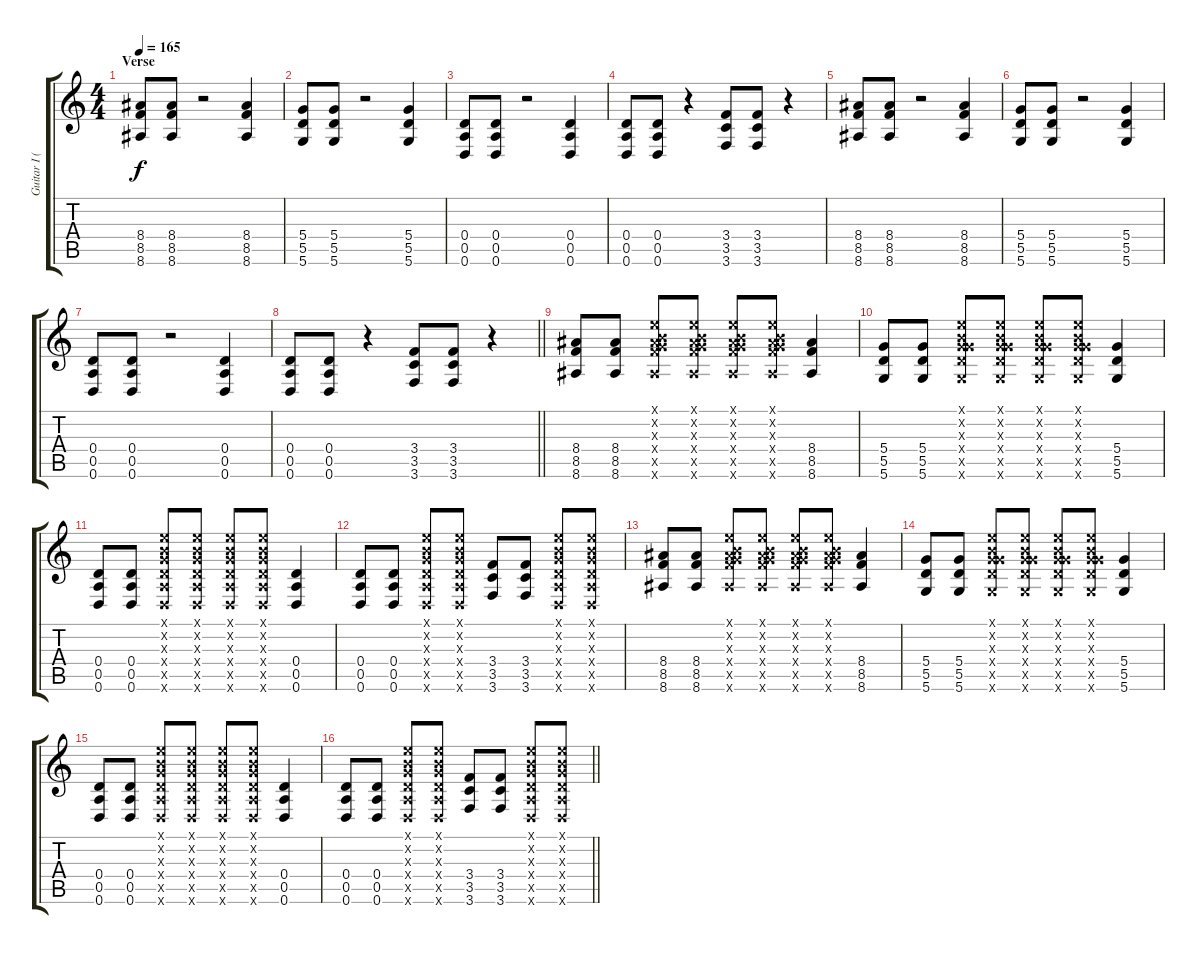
\track ("Guitar I (Right)" "Guitar I (") {instrument overdrivenguitar}
\staff {score tabs}
\tuning (E4 B3 G3 D3 A2 D2) {hide}
\ts (4 4)
\section ("" "Verse")
\tempo 165
\clef g2
\ks c
(8.4 8.5 8.6).8{dy f} (8.4 8.5 8.6).8 r.2 (8.4 8.5 8.6).4 |
(5.4 5.5 5.6).8 (5.4 5.5 5.6).8 r.2 (5.4 5.5 5.6).4 |
(0.4 0.5 0.6).8 (0.4 0.5 0.6).8 r.2 (0.4 0.5 0.6).4 |
(0.4 0.5 0.6).8 (0.4 0.5 0.6).8 r.4 (3.4 3.5 3.6).8 (3.4 3.5 3.6).8 r.4 |
(8.4 8.5 8.6).8 (8.4 8.5 8.6).8 r.2 (8.4 8.5 8.6).4 |
(5.4 5.5 5.6).8 (5.4 5.5 5.6).8 r.2 (5.4 5.5 5.6).4 |
(0.4 0.5 0.6).8 (0.4 0.5 0.6).8 r.2 (0.4 0.5 0.6).4 |
\barLineRight lightlight
(0.4 0.5 0.6).8 (0.4 0.5 0.6).8 r.4 (3.4 3.5 3.6).8 (3.4 3.5 3.6).8 r.4 |
(8.4 8.5 8.6).8 (8.4 8.5 8.6).8 (0.1{x} 0.2{x} 0.3{x} 8.4{x} 8.5{x} 8.6{x}).8 (0.1{x} 0.2{x} 0.3{x} 8.4{x} 8.5{x} 8.6{x}).8 (0.1{x} 0.2{x} 0.3{x} 8.4{x} 8.5{x} 8.6{x}).8 (0.1{x} 0.2{x} 0.3{x} 8.4{x} 8.5{x} 8.6{x}).8 (8.4 8.5 8.6).4 |
(5.4 5.5 5.6).8 (5.4 5.5 5.6).8 (0.1{x} 0.2{x} 0.3{x} 5.4{x} 5.5{x} 5.6{x}).8 (0.1{x} 0.2{x} 0.3{x} 5.4{x} 5.5{x} 5.6{x}).8 (0.1{x} 0.2{x} 0.3{x} 5.4{x} 5.5{x} 5.6{x}).8 (0.1{x} 0.2{x} 0.3{x} 5.4{x} 5.5{x} 5.6{x}).8 (5.4 5.5 5.6).4 |
(0.4 0.5 0.6).8 (0.4 0.5 0.6).8 (0.1{x} 0.2{x} 0.3{x} 0.4{x} 0.5{x} 0.6{x}).8 (0.1{x} 0.2{x} 0.3{x} 0.4{x} 0.5{x} 0.6{x}).8 (0.1{x} 0.2{x} 0.3{x} 0.4{x} 0.5{x} 0.6{x}).8 (0.1{x} 0.2{x} 0.3{x} 0.4{x} 0.5{x} 0.6{x}).8 (0.4 0.5 0.6).4 |
(0.4 0.5 0.6).8 (0.4 0.5 0.6).8 (0.1{x} 0.2{x} 0.3{x} 0.4{x} 0.5{x} 0.6{x}).8 (0.1{x} 0.2{x} 0.3{x} 0.4{x} 0.5{x} 0.6{x}).8 (3.4 3.5 3.6).8 (3.4 3.5 3.6).8 (0.1{x} 0.2{x} 0.3{x} 0.4{x} 0.5{x} 0.6{x}).8 (0.1{x} 0.2{x} 0.3{x} 0.4{x} 0.5{x} 0.6{x}).8 |
(8.4 8.5 8.6).8 (8.4 8.5 8.6).8 (0.1{x} 0.2{x} 0.3{x} 8.4{x} 8.5{x} 8.6{x}).8 (0.1{x} 0.2{x} 0.3{x} 8.4{x} 8.5{x} 8.6{x}).8 (0.1{x} 0.2{x} 0.3{x} 8.4{x} 8.5{x} 8.6{x}).8 (0.1{x} 0.2{x} 0.3{x} 8.4{x} 8.5{x} 8.6{x}).8 (8.4 8.5 8.6).4 |
(5.4 5.5 5.6).8 (5.4 5.5 5.6).8 (0.1{x} 0.2{x} 0.3{x} 5.4{x} 5.5{x} 5.6{x}).8 (0.1{x} 0.2{x} 0.3{x} 5.4{x} 5.5{x} 5.6{x}).8 (0.1{x} 0.2{x} 0.3{x} 5.4{x} 5.5{x} 5.6{x}).8 (0.1{x} 0.2{x} 0.3{x} 5.4{x} 5.5{x} 5.6{x}).8 (5.4 5.5 5.6).4 |
(0.4 0.5 0.6).8 (0.4 0.5 0.6).8 (0.1{x} 0.2{x} 0.3{x} 0.4{x} 0.5{x} 0.6{x}).8 (0.1{x} 0.2{x} 0.3{x} 0.4{x} 0.5{x} 0.6{x}).8 (0.1{x} 0.2{x} 0.3{x} 0.4{x} 0.5{x} 0.6{x}).8 (0.1{x} 0.2{x} 0.3{x} 0.4{x} 0.5{x} 0.6{x}).8 (0.4 0.5 0.6).4 |
\barLineRight lightlight
(0.4 0.5 0.6).8 (0.4 0.5 0.6).8 (0.1{x} 0.2{x} 0.3{x} 0.4{x} 0.5{x} 0.6{x}).8 (0.1{x} 0.2{x} 0.3{x} 0.4{x} 0.5{x} 0.6{x}).8 (3.4 3.5 3.6).8 (3.4 3.5 3.6).8 (0.1{x} 0.2{x} 0.3{x} 0.4{x} 0.5{x} 0.6{x}).8 (0.1{x} 0.2{x} 0.3{x} 0.4{x} 0.5{x} 0.6{x}).8
